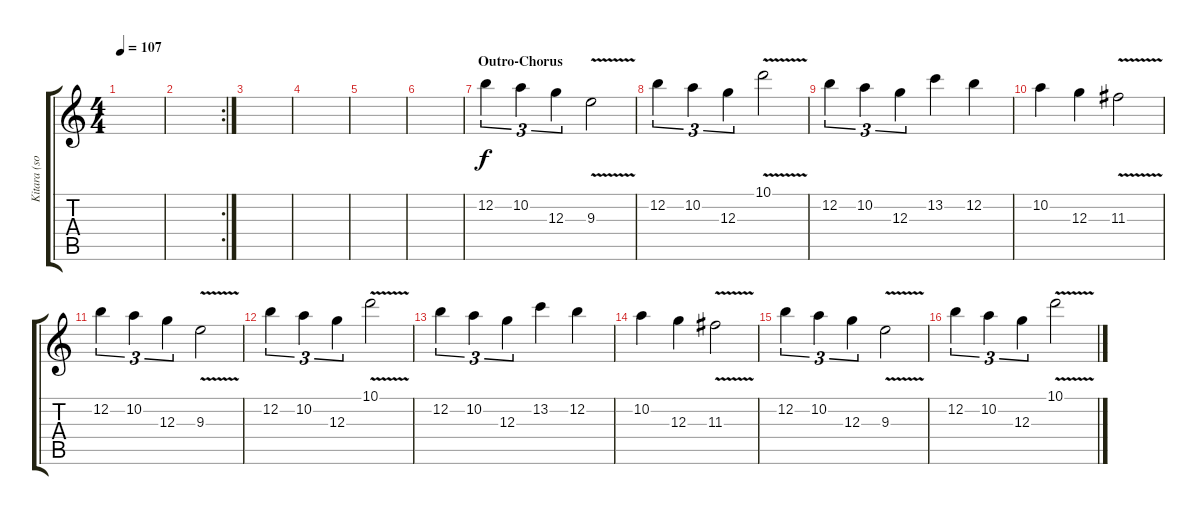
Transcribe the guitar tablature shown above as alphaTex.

\track ("Kitara (soolo)" "Kitara (so") {instrument distortionguitar}
\staff {score tabs}
\tuning (E4 B3 G3 D3 A2 E2) {hide}
\ts (4 4)
\tempo 107
\clef g2
\ks c
|
\rc 2
|
|
|
|
|
\section ("" "Outro-Chorus")
12.2.4{tu (3 2)} 10.2.4{tu (3 2)} 12.3.4{tu (3 2)} 9.3{v}.2 |
12.2.4{tu (3 2)} 10.2.4{tu (3 2)} 12.3.4{tu (3 2)} 10.1{v}.2 |
12.2.4{tu (3 2)} 10.2.4{tu (3 2)} 12.3.4{tu (3 2)} 13.2.4 12.2.4 |
10.2.4 12.3.4 11.3{v}.2 |
12.2.4{tu (3 2)} 10.2.4{tu (3 2)} 12.3.4{tu (3 2)} 9.3{v}.2 |
12.2.4{tu (3 2)} 10.2.4{tu (3 2)} 12.3.4{tu (3 2)} 10.1{v}.2 |
12.2.4{tu (3 2)} 10.2.4{tu (3 2)} 12.3.4{tu (3 2)} 13.2.4 12.2.4 |
10.2.4 12.3.4 11.3{v}.2 |
12.2.4{tu (3 2) volume 6} 10.2.4{tu (3 2)} 12.3.4{tu (3 2)} 9.3{v}.2 |
12.2.4{tu (3 2)} 10.2.4{tu (3 2)} 12.3.4{tu (3 2)} 10.1{v}.2
